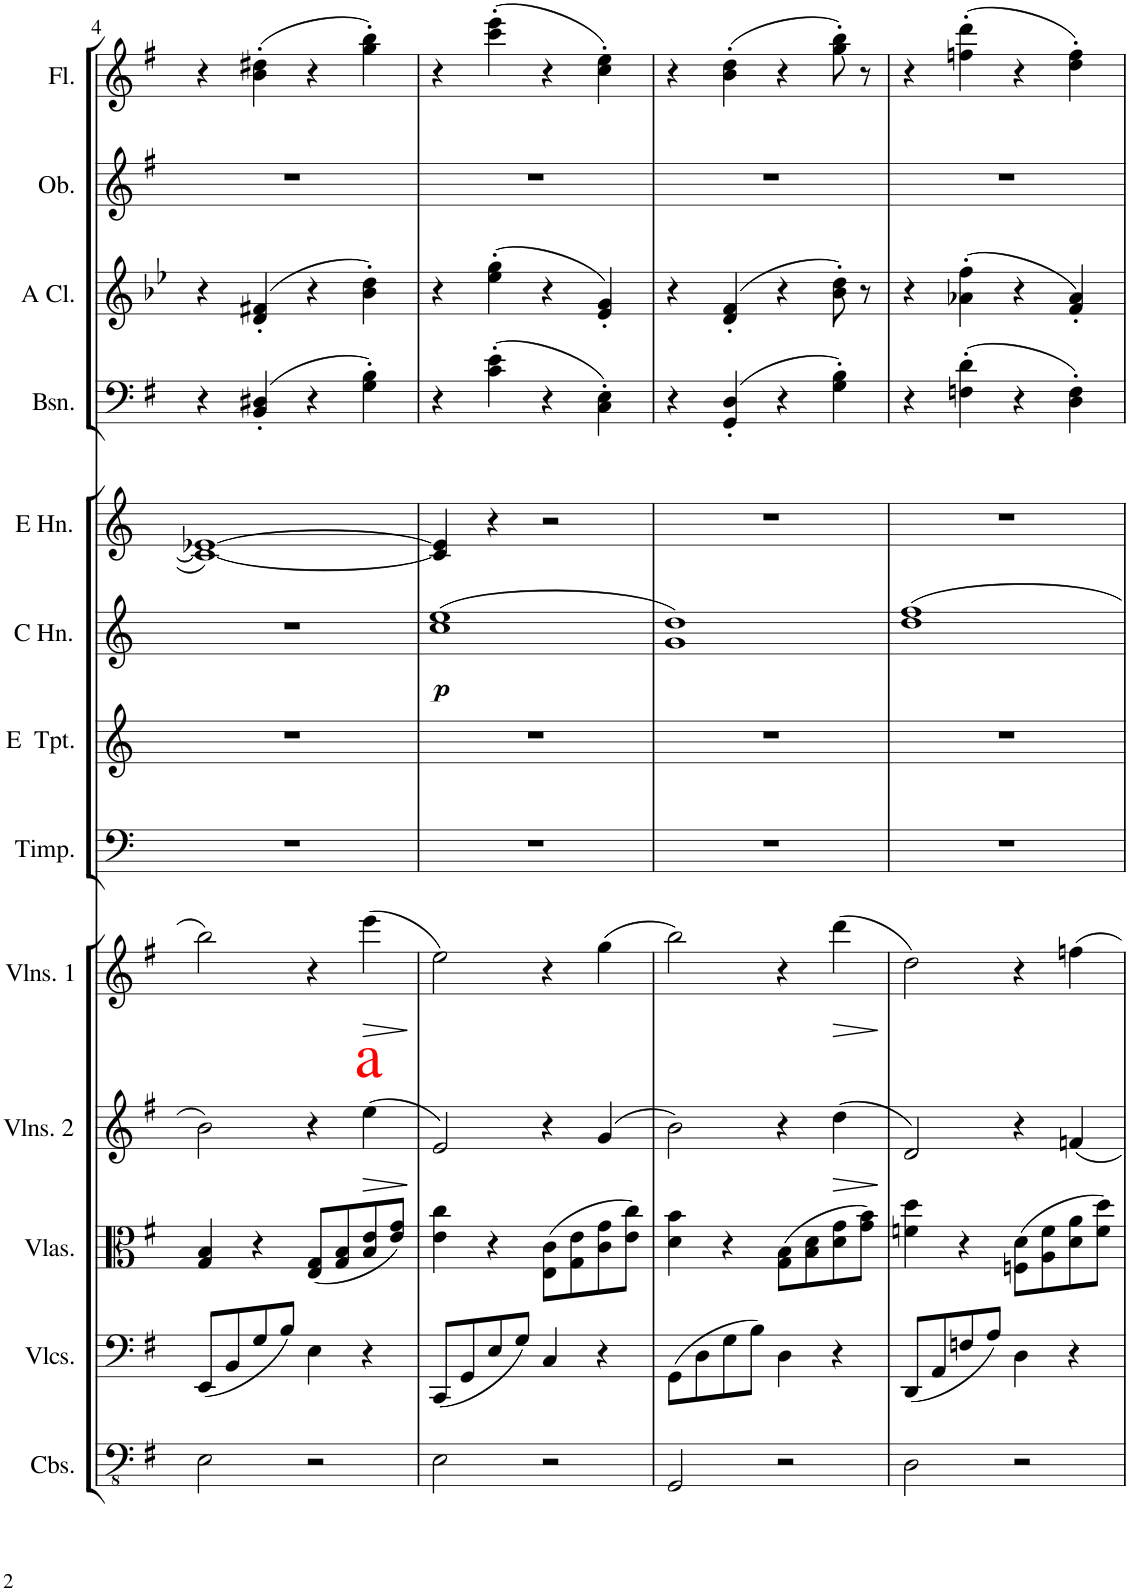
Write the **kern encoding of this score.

**kern	**kern	**kern	**kern	**dynam	**kern	**text	**dynam	**kern	**kern	**kern	**dynam	**kern	**kern	**kern	**kern	**kern
*part13	*part12	*part11	*part10	*part10	*part9	*part9	*part9	*part8	*part7	*part6	*part6	*part5	*part4	*part3	*part2	*part1
*staff13	*staff12	*staff11	*staff10	*staff10	*staff9	*staff9	*staff9	*staff8	*staff7	*staff6	*staff6	*staff5	*staff4	*staff3	*staff2	*staff1
*I"Contrabasses	*I"Violoncellos	*I"Violas	*I"Violins 2	*	*I"Violins 1	*	*	*I"Timpani in B and E	*I"Trumpet 1 2 in E	*I"Horn 3 4  in C	*	*I"Horn 1 2 in E	*I"Bassoon 1 2	*I"A Clarinet 1 2	*I"Oboe 1 2	*I"Flute 1 2
*I'Cbs.	*I'Vlcs.	*I'Vlas.	*I'Vlns. 2	*	*I'Vlns. 1	*	*	*I'Timp.	*	*	*	*	*I'Bsn.	*I'A Cl.	*I'Ob.	*I'Fl.
!!LO:PB:g=z
*clefFv4	*clefF4	*clefC3	*clefG2	*	*clefG2	*	*	*clefF4	*clefG2	*clefG2	*	*clefG2	*clefF4	*clefG2	*clefG2	*clefG2
*	*	*	*	*	*	*	*	*	*	*Trd4c7	*	*Trd4c7	*	*Trd2c3	*	*
*k[f#]	*k[f#]	*k[f#]	*k[f#]	*	*k[f#]	*	*	*k[]	*k[]	*k[]	*	*k[]	*k[f#]	*k[b-e-]	*k[f#]	*k[f#]
*M2/2	*M2/2	*M2/2	*M2/2	*	*M2/2	*	*	*M2/2	*M2/2	*M2/2	*	*M2/2	*M2/2	*M2/2	*M2/2	*M2/2
*met(c|)	*met(c|)	*met(c|)	*met(c|)	*	*met(c|)	*	*	*met(c|)	*met(c|)	*met(c|)	*	*met(c|)	*met(c|)	*met(c|)	*met(c|)	*met(c|)
=4	=4	=4	=4	=4	=4	=4	=4	=4	=4	=4	=4	=4	=4	=4	=4	=4
2EE\	(8EE/L	4G/ 4B/	2b\	.	2bb\	.	.	1r	1r	1r	.	1c_ [1e-X	4r	4r	1r	4r
.	8BB/	.	.	.	.	.	.	.	.	.	.	.	.	.	.	.
.	8G/	4r	.	.	.	.	.	.	.	.	.	.	(4BB/' 4D#X/'	(4d/' 4f#X/'	.	(4b\' 4dd#X\'
.	8B/J)	.	.	.	.	.	.	.	.	.	.	.	.	.	.	.
2r	4E\	(8E/ 8G/L	4r	.	4r	.	.	.	.	.	.	.	4r	4r	.	4r
.	.	8G/ 8B/	.	.	.	.	.	.	.	.	.	.	.	.	.	.
!	!	!	!	!LO:HP:b	!	!LO:LY:b:color=#FF0000	!LO:HP:b	!	!	!	!	!	!	!	!	!
.	4r	8B/ 8e/	(4ee\	>	(4eee\	a	>	.	.	.	.	.	4G\' 4B\')	4b-\' 4dd\')	.	4gg\' 4bb\')
.	.	8e/ 8g/J)	.	.	.	.	.	.	.	.	.	.	.	.	.	.
.	.	.	.	]	.	.	]	.	.	.	.	.	.	.	.	.
=5	=5	=5	=5	=5	=5	=5	=5	=5	=5	=5	=5	=5	=5	=5	=5	=5
!	!	!	!	!	!	!	!	!	!	!	!LO:DY:b	!	!	!	!	!
2EE\	(8CC/L	4e\ 4cc\	2e/)	.	2ee\)	.	.	1r	1r	(1cc 1ee	p	4c/] 4e-/]	4r	4r	1r	4r
.	8GG/	.	.	.	.	.	.	.	.	.	.	.	.	.	.	.
.	8E/	4r	.	.	.	.	.	.	.	.	.	4r	(4c\' 4e\'	(4ee-\' 4gg\'	.	(4ccc\' 4eee\'
.	8G/J)	.	.	.	.	.	.	.	.	.	.	.	.	.	.	.
2r	4C/	(8E\ 8c\L	4r	.	4r	.	.	.	.	.	.	2r	4r	4r	.	4r
.	.	8G\ 8e\	.	.	.	.	.	.	.	.	.	.	.	.	.	.
.	4r	8c\ 8g\	(4g/	.	(4gg\	.	.	.	.	.	.	.	4C\' 4E\')	4e-/' 4g/')	.	4cc\' 4ee\')
.	.	8e\ 8cc\J)	.	.	.	.	.	.	.	.	.	.	.	.	.	.
=6	=6	=6	=6	=6	=6	=6	=6	=6	=6	=6	=6	=6	=6	=6	=6	=6
2GGG/	(8GG\L	4d\ 4b\	2b\)	.	2bb\)	.	.	1r	1r	1g 1dd)	.	1r	4r	4r	1r	4r
.	8D\	.	.	.	.	.	.	.	.	.	.	.	.	.	.	.
.	8G\	4r	.	.	.	.	.	.	.	.	.	.	(4GG/' 4D/'	(4d/' 4f/'	.	(4b\' 4dd\'
.	8B\J)	.	.	.	.	.	.	.	.	.	.	.	.	.	.	.
2r	4D\	(8G\ 8B\L	4r	.	4r	.	.	.	.	.	.	.	4r	4r	.	4r
.	.	8B\ 8d\	.	.	.	.	.	.	.	.	.	.	.	.	.	.
!	!	!	!	!LO:HP:b	!	!	!LO:HP:b	!	!	!	!	!	!	!	!	!
.	4r	8d\ 8g\	(4dd\	>	(4ddd\	.	>	.	.	.	.	.	4G\' 4B\')	8b-\' 8dd\')	.	8gg\' 8bb\')
.	.	8g\ 8b\J)	.	.	.	.	.	.	.	.	.	.	.	8r	.	8r
.	.	.	.	]	.	.	]	.	.	.	.	.	.	.	.	.
=7	=7	=7	=7	=7	=7	=7	=7	=7	=7	=7	=7	=7	=7	=7	=7	=7
2DD\	(8DD/L	4fn\ 4dd\	2d/)	.	2dd\)	.	.	1r	1r	1dd 1ff	.	1r	4r	4r	1r	4r
.	8AA/	.	.	.	.	.	.	.	.	.	.	.	.	.	.	.
.	8Fn/	4r	.	.	.	.	.	.	.	.	.	.	(4Fn\' 4d\'	(4a-X\' 4ff\'	.	(4ffn\' 4ddd\'
.	8A/J)	.	.	.	.	.	.	.	.	.	.	.	.	.	.	.
2r	4D\	(8Fn\ 8d\L	4r	.	4r	.	.	.	.	.	.	.	4r	4r	.	4r
.	.	8A\ 8f\	.	.	.	.	.	.	.	.	.	.	.	.	.	.
.	4r	8d\ 8a\	4fn/	.	4ffn\	.	.	.	.	.	.	.	4D\' 4F\')	4f/' 4a-/')	.	4dd\' 4ff\')
.	.	8f\ 8dd\J)	.	.	.	.	.	.	.	.	.	.	.	.	.	.
=	=	=	=	=	=	=	=	=	=	=	=	=	=	=	=	=
*-	*-	*-	*-	*-	*-	*-	*-	*-	*-	*-	*-	*-	*-	*-	*-	*-
